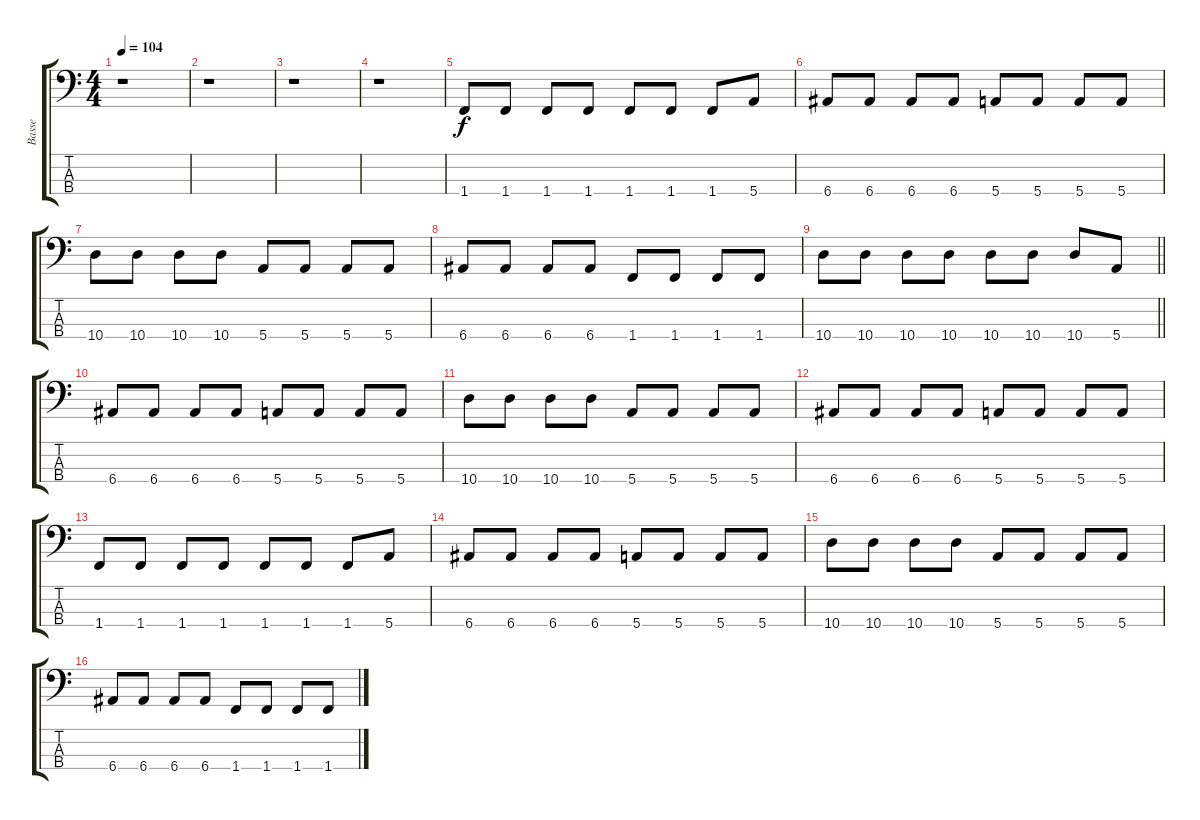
\track ("Basse" "Basse") {instrument electricbasspick}
\staff {score tabs}
\tuning (G2 D2 A1 E1) {hide}
\ts (4 4)
\tempo 104
\clef f4
\ks c
r.1{dy f instrument electricbasspick} |
r.1 |
r.1 |
r.1 |
1.4.8 1.4.8 1.4.8 1.4.8 1.4.8 1.4.8 1.4.8 5.4.8 |
6.4.8 6.4.8 6.4.8 6.4.8 5.4.8 5.4.8 5.4.8 5.4.8 |
10.4.8 10.4.8 10.4.8 10.4.8 5.4.8 5.4.8 5.4.8 5.4.8 |
6.4.8 6.4.8 6.4.8 6.4.8 1.4.8 1.4.8 1.4.8 1.4.8 |
\barLineRight lightlight
10.4.8 10.4.8 10.4.8 10.4.8 10.4.8 10.4.8 10.4.8 5.4.8 |
6.4.8 6.4.8 6.4.8 6.4.8 5.4.8 5.4.8 5.4.8 5.4.8 |
10.4.8 10.4.8 10.4.8 10.4.8 5.4.8 5.4.8 5.4.8 5.4.8 |
6.4.8 6.4.8 6.4.8 6.4.8 5.4.8 5.4.8 5.4.8 5.4.8 |
1.4.8 1.4.8 1.4.8 1.4.8 1.4.8 1.4.8 1.4.8 5.4.8 |
6.4.8 6.4.8 6.4.8 6.4.8 5.4.8 5.4.8 5.4.8 5.4.8 |
10.4.8 10.4.8 10.4.8 10.4.8 5.4.8 5.4.8 5.4.8 5.4.8 |
6.4.8 6.4.8 6.4.8 6.4.8 1.4.8 1.4.8 1.4.8 1.4.8
